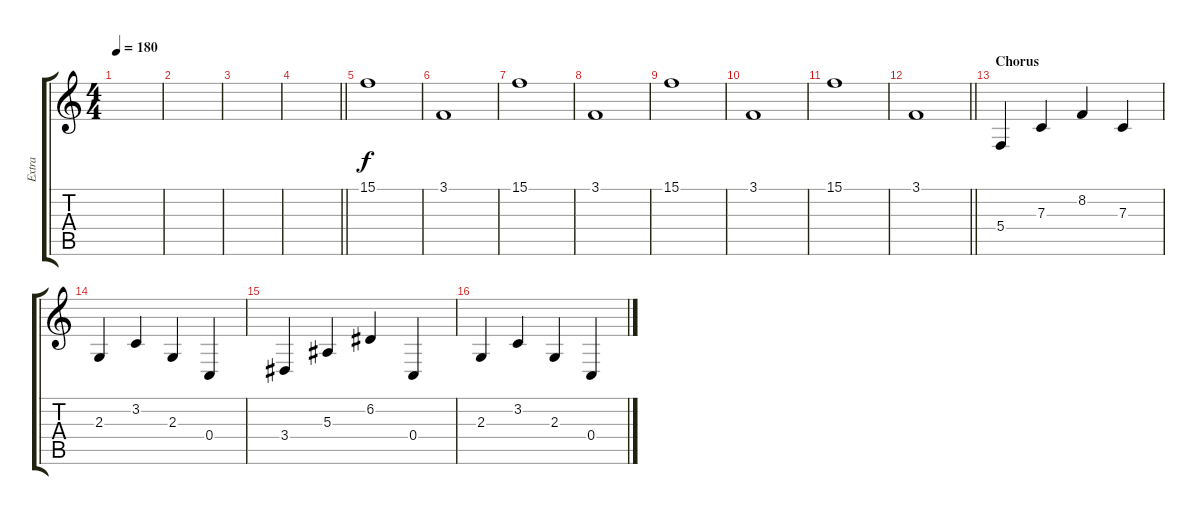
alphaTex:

\track ("Extra" "Extra") {instrument stringensemble1}
\staff {score tabs}
\tuning (D4 A3 F3 C3 G2 C2) {hide}
\ts (4 4)
\tempo 180
\clef g2
\ks c
|
|
|
\barLineRight lightlight
|
15.1.1{volume 8} |
3.1.1 |
15.1.1{volume 8} |
3.1.1 |
15.1.1{volume 8} |
3.1.1 |
15.1.1{volume 8} |
\barLineRight lightlight
3.1.1 |
\section ("" "Chorus")
5.4.4{volume 12} 7.3.4 8.2.4 7.3.4 |
2.3.4 3.2.4 2.3.4 0.4.4 |
3.4.4 5.3.4 6.2.4 0.4.4 |
2.3.4 3.2.4 2.3.4 0.4.4
